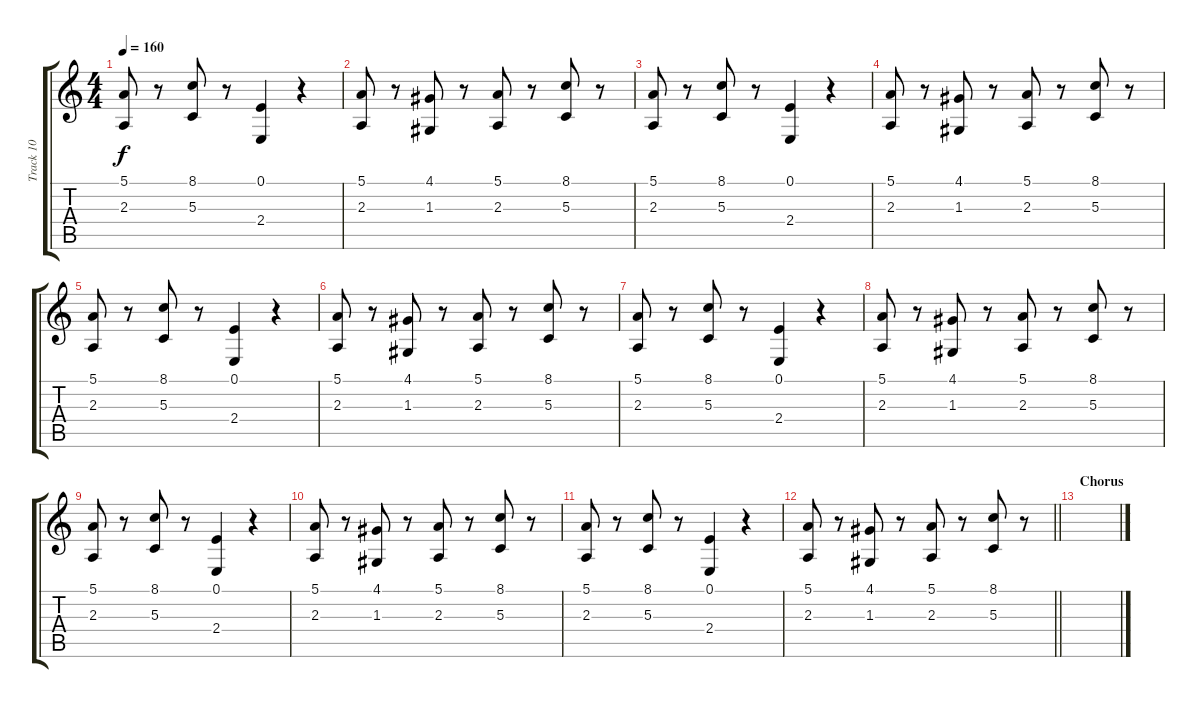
\track ("Track 10" "Track 10") {instrument choiraahs}
\staff {score tabs}
\tuning (E4 B3 G3 D3 A2 E2) {hide}
\ts (4 4)
\tempo 160
\clef g2
\ks c
(5.1 2.3).8{dy f} r.8 (8.1 5.3).8 r.8 (0.1 2.4).4 r.4 |
(5.1 2.3).8 r.8 (4.1 1.3).8 r.8 (5.1 2.3).8 r.8 (8.1 5.3).8 r.8 |
(5.1 2.3).8 r.8 (8.1 5.3).8 r.8 (0.1 2.4).4 r.4 |
(5.1 2.3).8 r.8 (4.1 1.3).8 r.8 (5.1 2.3).8 r.8 (8.1 5.3).8 r.8 |
(5.1 2.3).8 r.8 (8.1 5.3).8 r.8 (0.1 2.4).4 r.4 |
(5.1 2.3).8 r.8 (4.1 1.3).8 r.8 (5.1 2.3).8 r.8 (8.1 5.3).8 r.8 |
(5.1 2.3).8 r.8 (8.1 5.3).8 r.8 (0.1 2.4).4 r.4 |
(5.1 2.3).8 r.8 (4.1 1.3).8 r.8 (5.1 2.3).8 r.8 (8.1 5.3).8 r.8 |
(5.1 2.3).8 r.8 (8.1 5.3).8 r.8 (0.1 2.4).4 r.4 |
(5.1 2.3).8 r.8 (4.1 1.3).8 r.8 (5.1 2.3).8 r.8 (8.1 5.3).8 r.8 |
(5.1 2.3).8 r.8 (8.1 5.3).8 r.8 (0.1 2.4).4 r.4 |
\barLineRight lightlight
(5.1 2.3).8 r.8 (4.1 1.3).8 r.8 (5.1 2.3).8 r.8 (8.1 5.3).8 r.8 |
\section ("" "Chorus")
